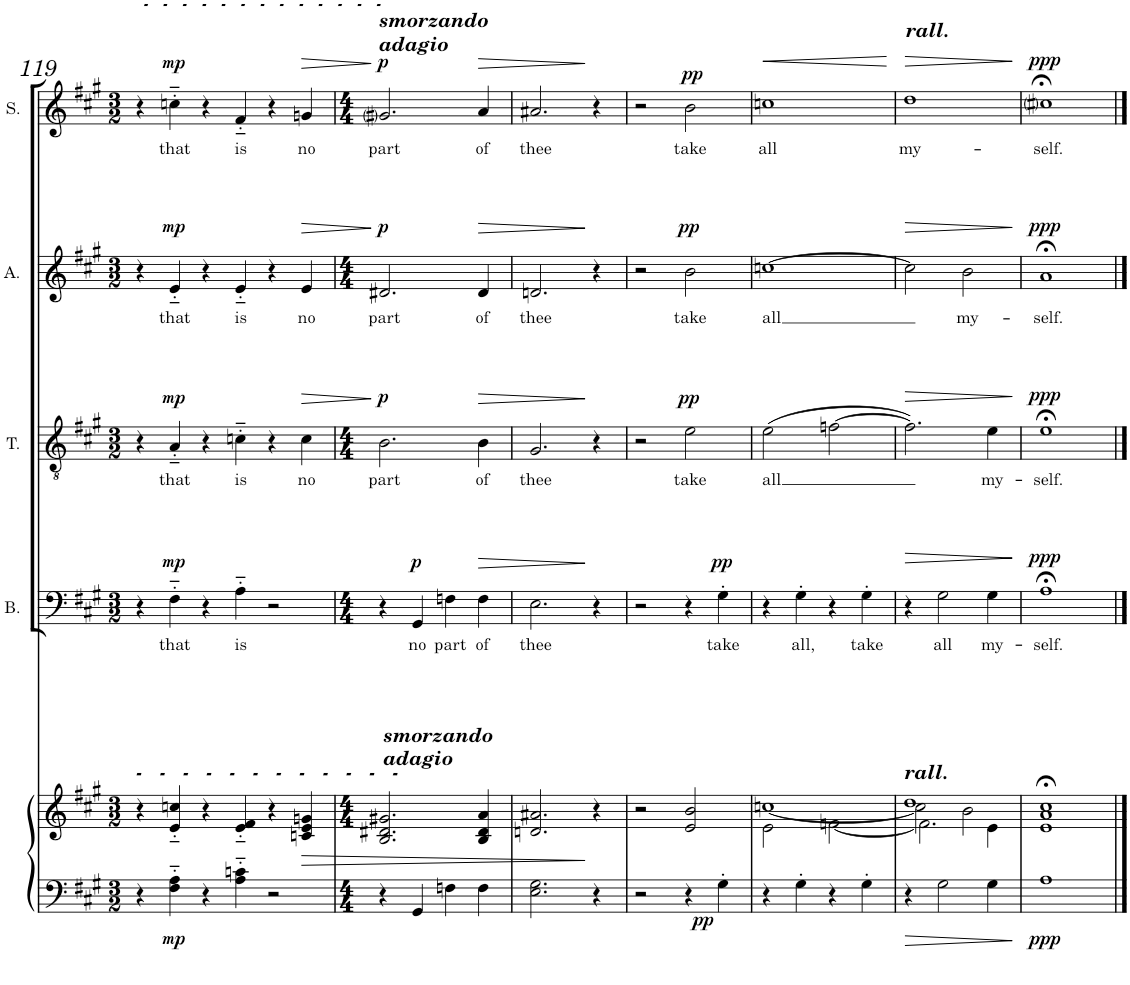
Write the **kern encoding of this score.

**kern	**kern	**dynam	**kern	**text	**dynam	**kern	**text	**dynam	**kern	**text	**dynam	**kern	**text	**dynam
*part5	*part5	*part5	*part4	*part4	*part4	*part3	*part3	*part3	*part2	*part2	*part2	*part1	*part1	*part1
*staff6	*staff5	*staff5/6	*staff4	*staff4	*staff4	*staff3	*staff3	*staff3	*staff2	*staff2	*staff2	*staff1	*staff1	*staff1
*I"Piano (for  rehearsal  only)	*	*	*I"Bass	*	*	*I"Tenor	*	*	*I"Alto	*	*	*I"Soprano	*	*
*I'Pno	*	*	*I'B.	*	*	*I'T.	*	*	*I'A.	*	*	*I'S.	*	*
!!LO:PB:g=z
*clefF4	*clefG2	*	*clefF4	*	*	*clefGv2	*	*	*clefG2	*	*	*clefG2	*	*
*k[f#c#g#]	*k[f#c#g#]	*	*k[f#c#g#]	*	*	*k[f#c#g#]	*	*	*k[f#c#g#]	*	*	*k[f#c#g#]	*	*
*M3/2	*M3/2	*	*M3/2	*	*	*M3/2	*	*	*M3/2	*	*	*M3/2	*	*
=119	=119	=119	=119	=119	=119	=119	=119	=119	=119	=119	=119	=119	=119	=119
!	!	!	!	!	!	!	!	!	!	!	!	!LO:TX:a:Bi:t=-   -   -   -   -   -   -   -   -   -   -   -   -	!	!
!	!LO:TX:a:Bi:t=-   -   -   -   -   -   -   -   -   -   -   -	!	!	!	!	!	!	!	!	!	!	!	!	!
4r	4r	.	4r	.	.	4r	.	.	4r	.	.	4r	.	.
!	!	!LO:DY:b=2	!	!LO:LY:b	!LO:DY:a	!	!LO:LY:b	!LO:DY:a	!	!LO:LY:b	!LO:DY:a	!	!LO:LY:b	!LO:DY:a
4F#\'~ 4A\'~	4e/'~ 4ccn/'~	mp	4F#'~\	that	mp	4A'~/	that	mp	4e'~/	that	mp	4ccn'~\	that	mp
4r	4r	.	4r	.	.	4r	.	.	4r	.	.	4r	.	.
!	!	!	!	!LO:LY:b	!	!	!LO:LY:b	!	!	!LO:LY:b	!	!	!LO:LY:b	!
4A\'~ 4cn\'~	4e/'~ 4f#/'~	.	4A'~\	is	.	4cn'~\	is	.	4e'~/	is	.	4f#'~/	is	.
2r	4r	.	2r	.	.	4r	.	.	4r	.	.	4r	.	.
!	!	!LO:HP:b	!	!	!	!	!LO:LY:b	!LO:HP:b	!	!LO:LY:b	!LO:HP:b	!	!LO:LY:b	!LO:HP:b
.	4cn/ 4e/ 4gn/	>	.	.	.	4c\	no	>	4e/	no	>	4gn/	no	>
.	.	.	.	.	.	.	.	]	.	.	]	.	.	]
=120	=120	=120	=120	=120	=120	=120	=120	=120	=120	=120	=120	=120	=120	=120
*M4/4	*M4/4	*	*M4/4	*	*	*M4/4	*	*	*M4/4	*	*	*M4/4	*	*
!	!	!	!	!	!	!	!	!	!	!	!	!LO:TX:a:Bi:t=smorzando	!	!
!	!	!	!	!	!	!	!	!	!	!	!	!LO:TX:a:t=adagio	!	!
!	!LO:TX:a:Bi:t=smorzando	!	!	!	!	!	!	!	!	!	!	!	!	!
!	!LO:TX:a:t=adagio	!	!	!	!	!	!	!	!	!	!	!	!	!
!	!	!	!	!	!	!	!LO:LY:b	!LO:DY:a	!	!LO:LY:b	!LO:DY:a	!	!LO:LY:b	!LO:DY:a
4r	2.B/ 2.d#X/ 2.g#X/	.	4r	.	.	2.B\	part	p	2.d#X/	part	p	2.g#i/	part	p
!	!	!	!	!LO:LY:b	!LO:DY:a	!	!	!	!	!	!	!	!	!
4GG#/	.	.	4GG#/	no	p	.	.	.	.	.	.	.	.	.
!	!	!	!	!LO:LY:b	!	!	!	!	!	!	!	!	!	!
4Fn\	.	.	4Fn\	part	.	.	.	.	.	.	.	.	.	.
!	!	!	!	!LO:LY:b	!LO:HP:b	!	!LO:LY:b	!LO:HP:b	!	!LO:LY:b	!LO:HP:b	!	!LO:LY:b	!LO:HP:b
4F\	4B/ 4d#/ 4a/	.	4F\	of	>	4B\	of	>	4d#/	of	>	4a/	of	>
=121	=121	=121	=121	=121	=121	=121	=121	=121	=121	=121	=121	=121	=121	=121
!	!	!	!	!LO:LY:b	!	!	!LO:LY:b	!	!	!LO:LY:b	!	!	!LO:LY:b	!
2.E\ 2.G#\	2.dn/ 2.a#X/	.	2.E\	thee	.	2.G#/	thee	.	2.dn/	thee	.	2.a#X/	thee	.
4r	4r	]	4r	.	]	4r	.	]	4r	.	]	4r	.	]
=122	=122	=122	=122	=122	=122	=122	=122	=122	=122	=122	=122	=122	=122	=122
2r	2r	.	2r	.	.	2r	.	.	2r	.	.	2r	.	.
!	!	!	!	!	!	!	!LO:LY:b	!LO:DY:a	!	!LO:LY:b	!LO:DY:a	!	!LO:LY:b	!LO:DY:a
4r	2e/ 2b/	.	4r	.	.	2e\	take	pp	2b\	take	pp	2b\	take	pp
!	!	!LO:DY:b=2	!	!LO:LY:b	!LO:DY:a	!	!	!	!	!	!	!	!	!
4G#'\	.	pp	4G#'\	take	pp	.	.	.	.	.	.	.	.	.
=123	=123	=123	=123	=123	=123	=123	=123	=123	=123	=123	=123	=123	=123	=123
*	*^	*	*	*	*	*	*	*	*	*	*	*	*	*
!	!	!	!	!	!	!	!	!LO:LY:b	!	!	!LO:LY:b	!	!	!LO:LY:b	!LO:HP:b
4r	[<1ccn	2e\	.	4r	.	.	(2e\	all	.	[1ccn	all	.	1ccn	all	<
!	!	!	!	!	!LO:LY:b	!	!	!	!	!	!	!	!	!	!
4G#'\	.	.	.	4G#'\	all,	.	.	.	.	.	.	.	.	.	.
4r	.	[2fn\	.	4r	.	.	[2fn\	.	.	.	.	.	.	.	.
!	!	!	!	!	!LO:LY:b	!	!	!	!	!	!	!	!	!	!
4G#'\	.	.	.	4G#'\	take	.	.	.	.	.	.	.	.	.	.
*	*v	*v	*	*	*	*	*	*	*	*	*	*	*	*	*
.	.	.	.	.	.	.	.	.	.	.	.	.	.	[
=124	=124	=124	=124	=124	=124	=124	=124	=124	=124	=124	=124	=124	=124	=124
*	*^	*	*	*	*	*	*	*	*	*	*	*	*	*
*	*	*^	*	*	*	*	*	*	*	*	*	*	*	*	*
!	!	!	!	!	!	!	!	!	!	!	!	!	!	!LO:TX:a:Bi:t=rall.	!	!
!	!LO:TX:a:Bi:t=rall.	!	!	!	!	!	!	!	!	!	!	!	!	!	!	!
!	!	!	!	!	!	!	!LO:HP:b	!	!	!LO:HP:b	!	!	!LO:HP:b	!	!LO:LY:b	!LO:HP:b
4r	1dd	2.f\]	2cc\]	.	4r	.	>	2.f\])	.	>	2cc\]	.	>	1dd	my-	>
!	!	!	!	!	!	!LO:LY:b	!	!	!	!	!	!	!	!	!	!
2G#\	.	.	.	.	2G#\	all	.	.	.	.	.	.	.	.	.	.
!	!	!	!	!	!	!	!	!	!	!	!	!LO:LY:b	!	!	!	!
.	.	.	2b\	.	.	.	.	.	.	.	2b\	my-	.	.	.	.
!	!	!	!	!	!	!LO:LY:b	!	!	!LO:LY:b	!	!	!	!	!	!	!
4G#\	.	4e\	.	.	4G#\	my-	.	4e\	my-	.	.	.	.	.	.	.
*	*v	*v	*v	*	*	*	*	*	*	*	*	*	*	*	*	*
.	.	.	.	.	]	.	.	]	.	.	]	.	.	]
=125	=125	=125	=125	=125	=125	=125	=125	=125	=125	=125	=125	=125	=125	=125
!	!	!LO:DY:b=2	!	!LO:LY:b	!LO:DY:a	!	!LO:LY:b	!LO:DY:a	!	!LO:LY:b	!LO:DY:a	!	!LO:LY:b	!LO:DY:a
1A	1e;< 1a;< 1cc#;<	ppp	1A;<	-self.	ppp	1e;<	-self.	ppp	1a;<	-self.	ppp	1cc#i;<	-self.	ppp
==	==	==	==	==	==	==	==	==	==	==	==	==	==	==
*-	*-	*-	*-	*-	*-	*-	*-	*-	*-	*-	*-	*-	*-	*-
